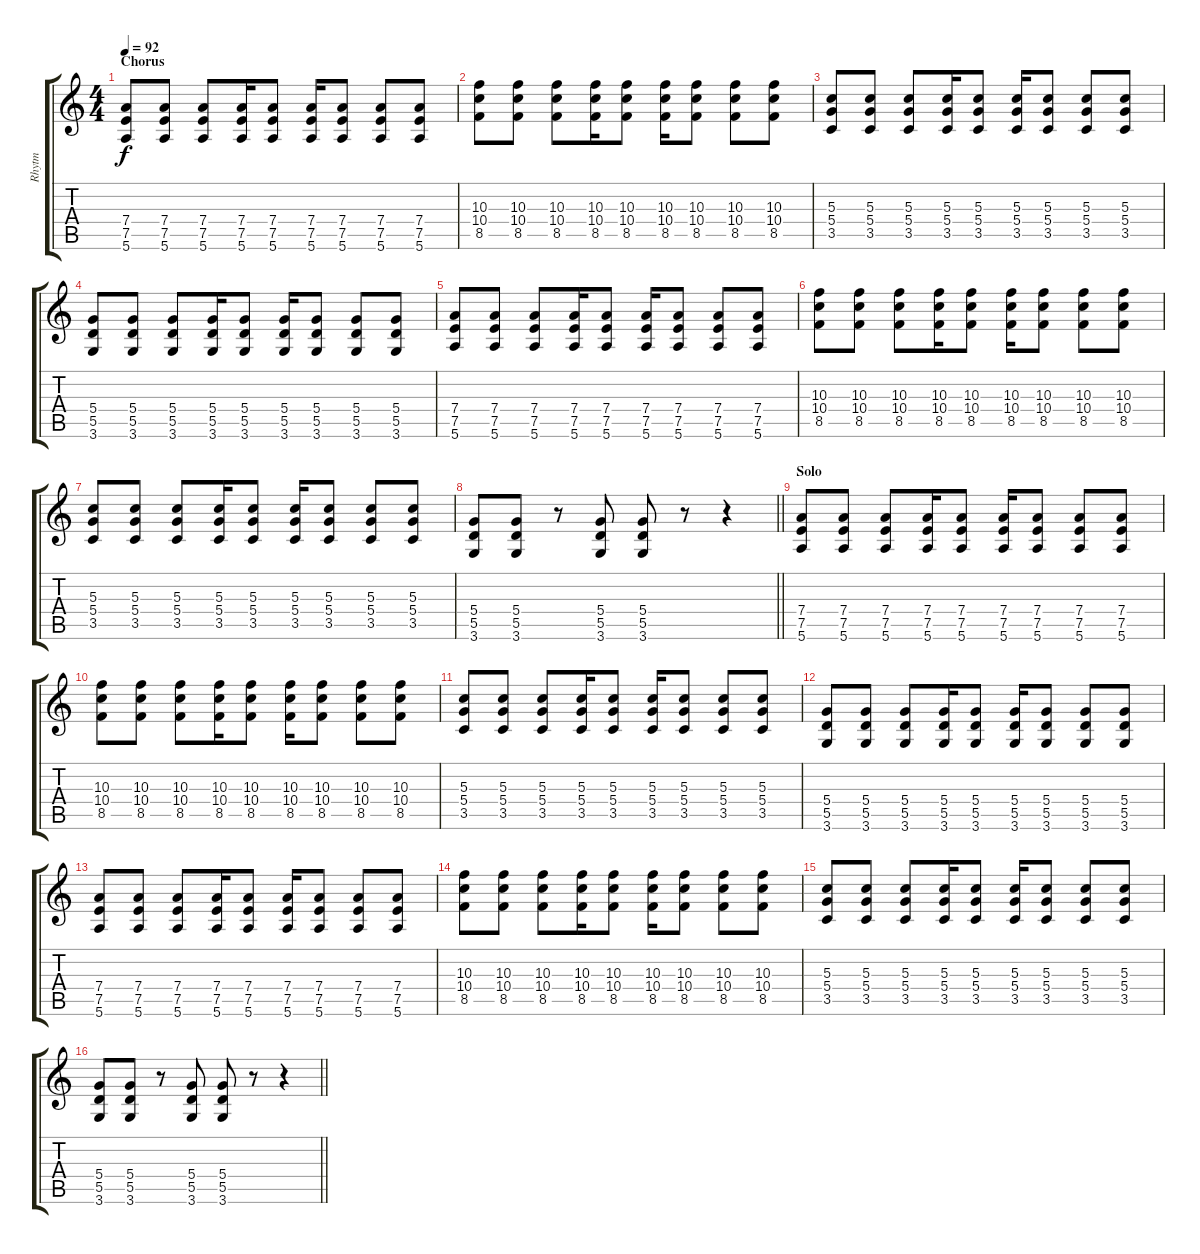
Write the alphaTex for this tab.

\track ("Rhytm" "Rhytm") {instrument electricguitarclean}
\staff {score tabs}
\tuning (E4 B3 G3 D3 A2 E2) {hide}
\ts (4 4)
\section ("" "Chorus")
\tempo 92
\clef g2
\ks c
(7.4 7.5 5.6).8{dy f volume 13 instrument distortionguitar} (7.4 7.5 5.6).8 (7.4 7.5 5.6).8 (7.4 7.5 5.6).16 (7.4 7.5 5.6).8 (7.4 7.5 5.6).16 (7.4 7.5 5.6).8 (7.4 7.5 5.6).8 (7.4 7.5 5.6).8 |
(10.3 10.4 8.5).8 (10.3 10.4 8.5).8 (10.3 10.4 8.5).8 (10.3 10.4 8.5).16 (10.3 10.4 8.5).8 (10.3 10.4 8.5).16 (10.3 10.4 8.5).8 (10.3 10.4 8.5).8 (10.3 10.4 8.5).8 |
(5.3 5.4 3.5).8 (5.3 5.4 3.5).8 (5.3 5.4 3.5).8 (5.3 5.4 3.5).16 (5.3 5.4 3.5).8 (5.3 5.4 3.5).16 (5.3 5.4 3.5).8 (5.3 5.4 3.5).8 (5.3 5.4 3.5).8 |
(5.4 5.5 3.6).8 (5.4 5.5 3.6).8 (5.4 5.5 3.6).8 (5.4 5.5 3.6).16 (5.4 5.5 3.6).8 (5.4 5.5 3.6).16 (5.4 5.5 3.6).8 (5.4 5.5 3.6).8 (5.4 5.5 3.6).8 |
(7.4 7.5 5.6).8 (7.4 7.5 5.6).8 (7.4 7.5 5.6).8 (7.4 7.5 5.6).16 (7.4 7.5 5.6).8 (7.4 7.5 5.6).16 (7.4 7.5 5.6).8 (7.4 7.5 5.6).8 (7.4 7.5 5.6).8 |
(10.3 10.4 8.5).8 (10.3 10.4 8.5).8 (10.3 10.4 8.5).8 (10.3 10.4 8.5).16 (10.3 10.4 8.5).8 (10.3 10.4 8.5).16 (10.3 10.4 8.5).8 (10.3 10.4 8.5).8 (10.3 10.4 8.5).8 |
(5.3 5.4 3.5).8 (5.3 5.4 3.5).8 (5.3 5.4 3.5).8 (5.3 5.4 3.5).16 (5.3 5.4 3.5).8 (5.3 5.4 3.5).16 (5.3 5.4 3.5).8 (5.3 5.4 3.5).8 (5.3 5.4 3.5).8 |
\barLineRight lightlight
(5.4 5.5 3.6).8 (5.4 5.5 3.6).8 r.8 (5.4 5.5 3.6).8 (5.4 5.5 3.6).8 r.8 r.4 |
\section ("" "Solo")
(7.4 7.5 5.6).8{volume 10} (7.4 7.5 5.6).8 (7.4 7.5 5.6).8 (7.4 7.5 5.6).16 (7.4 7.5 5.6).8 (7.4 7.5 5.6).16 (7.4 7.5 5.6).8 (7.4 7.5 5.6).8 (7.4 7.5 5.6).8 |
(10.3 10.4 8.5).8 (10.3 10.4 8.5).8 (10.3 10.4 8.5).8 (10.3 10.4 8.5).16 (10.3 10.4 8.5).8 (10.3 10.4 8.5).16 (10.3 10.4 8.5).8 (10.3 10.4 8.5).8 (10.3 10.4 8.5).8 |
(5.3 5.4 3.5).8 (5.3 5.4 3.5).8 (5.3 5.4 3.5).8 (5.3 5.4 3.5).16 (5.3 5.4 3.5).8 (5.3 5.4 3.5).16 (5.3 5.4 3.5).8 (5.3 5.4 3.5).8 (5.3 5.4 3.5).8 |
(5.4 5.5 3.6).8 (5.4 5.5 3.6).8 (5.4 5.5 3.6).8 (5.4 5.5 3.6).16 (5.4 5.5 3.6).8 (5.4 5.5 3.6).16 (5.4 5.5 3.6).8 (5.4 5.5 3.6).8 (5.4 5.5 3.6).8 |
(7.4 7.5 5.6).8 (7.4 7.5 5.6).8 (7.4 7.5 5.6).8 (7.4 7.5 5.6).16 (7.4 7.5 5.6).8 (7.4 7.5 5.6).16 (7.4 7.5 5.6).8 (7.4 7.5 5.6).8 (7.4 7.5 5.6).8 |
(10.3 10.4 8.5).8 (10.3 10.4 8.5).8 (10.3 10.4 8.5).8 (10.3 10.4 8.5).16 (10.3 10.4 8.5).8 (10.3 10.4 8.5).16 (10.3 10.4 8.5).8 (10.3 10.4 8.5).8 (10.3 10.4 8.5).8 |
(5.3 5.4 3.5).8 (5.3 5.4 3.5).8 (5.3 5.4 3.5).8 (5.3 5.4 3.5).16 (5.3 5.4 3.5).8 (5.3 5.4 3.5).16 (5.3 5.4 3.5).8 (5.3 5.4 3.5).8 (5.3 5.4 3.5).8 |
\barLineRight lightlight
(5.4 5.5 3.6).8 (5.4 5.5 3.6).8 r.8 (5.4 5.5 3.6).8 (5.4 5.5 3.6).8 r.8 r.4
